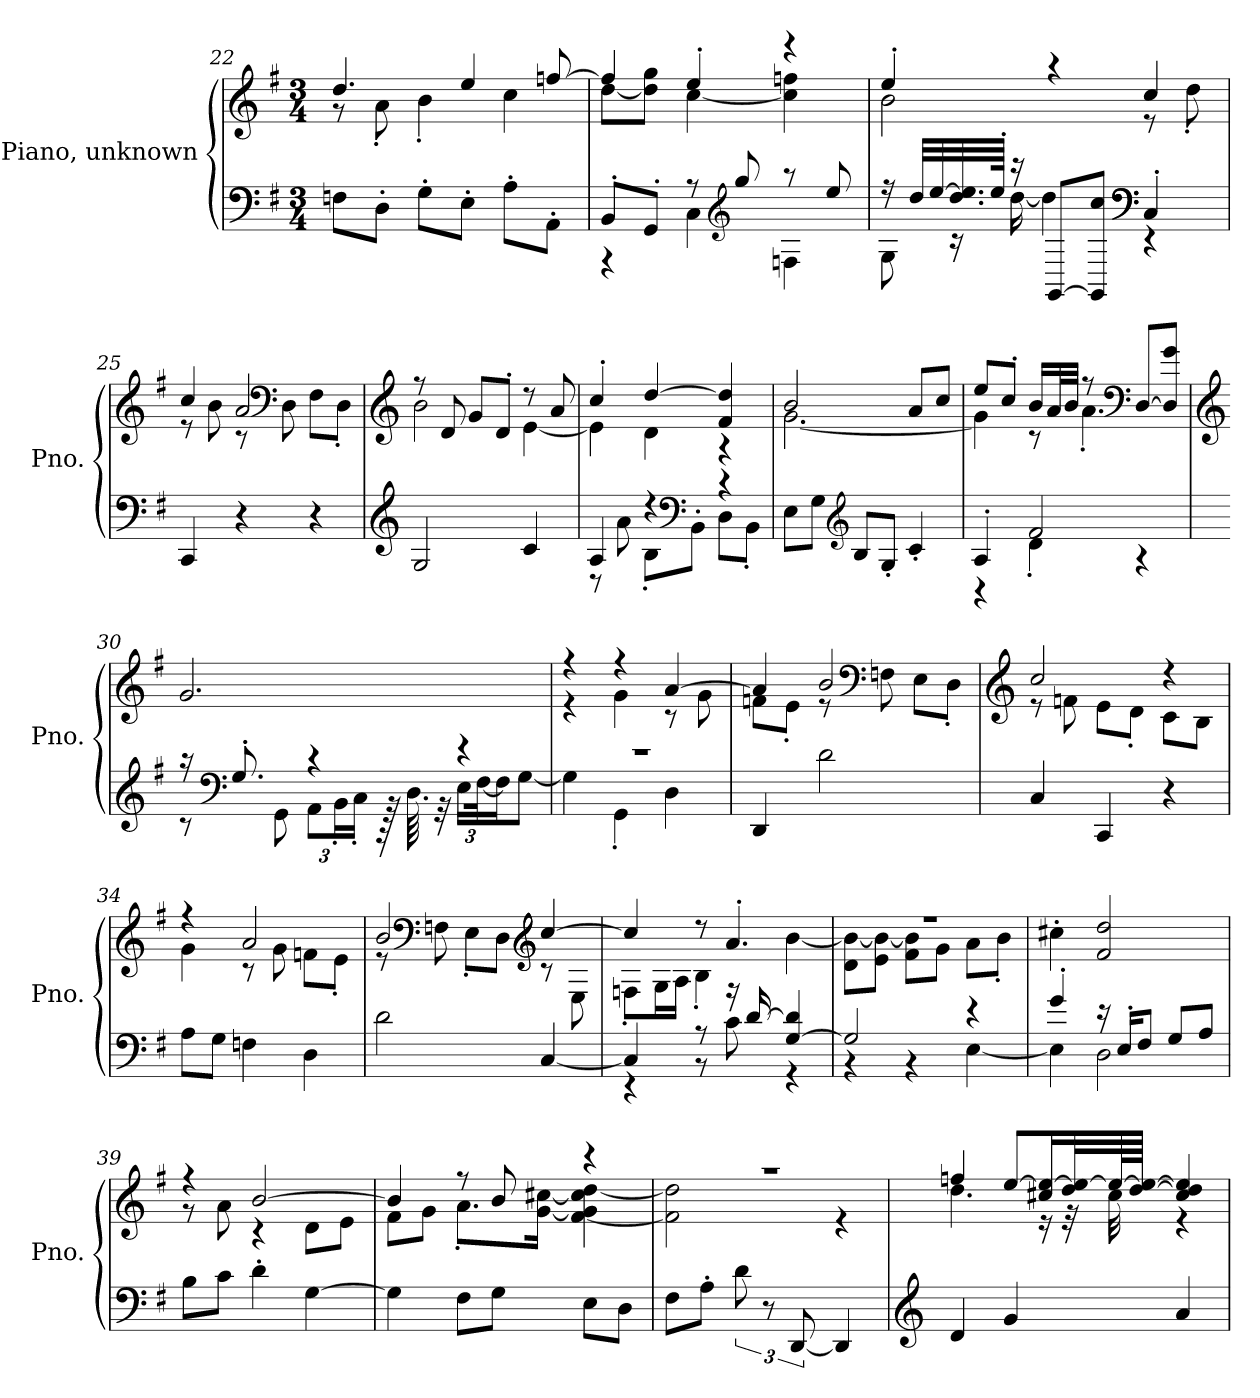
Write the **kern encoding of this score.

**kern	**kern
*part1	*part1
*staff2	*staff1
*I"Piano, unknown	*
*I'Pno.	*
*clefF4	*clefG2
*k[f#]	*k[f#]
*M3/4	*M3/4
=22	=22
*	*^
8Fn\L	4.dd/	8r
8D'\J	.	8a'\
8G'\L	.	4b'\
8E'\J	4ee/	.
8A'\L	.	4cc\
8AA'\J	[8ffn/	.
=23	=23	=23
*^	*	*
8BB'/L	4r	4ff/]	[8dd\L
8GG'/J	.	.	8dd\] 8gg\J
8r	4C\	4ee'/	[4cc\
*clefG2	*	*	*
8gg/	.	.	.
8r	4Fn\	4r	4cc\] 4ffn\
8ee/	.	.	.
!!LO:LB:g=z	!!
=24	=24	=24	=24
16r	8G\	4ee'/	2b\
32dd/LLL	.	.	.
[32ee/	.	.	.
32.dd/ 32.ee/]	16r	.	.
64ee'/JJJk	.	.	.
16r	[16dd\	.	.
[8GG/L	4dd\]	4r	.
8GG/] 8cc/J	.	.	.
*clefF4	*	*	*
4C'/	4r	4cc/	8r
.	.	.	8dd'\
*v	*v	*	*
=25	=25	=25
4CC/	4cc/	8r
.	.	8b\
4r	2a/	8r
*	*clefF4	*
.	.	8D\
4r	.	8F#\L
.	.	8D'\J
=26	=26	=26
*clefG2	*clefG2	*
2G/	8r	2b\
.	8d/	.
.	8g/L	.
.	8d'/J	.
4c/	8r	[4e\
.	8a/	.
=27	=27	=27
*^	*	*
4A/	8r	4cc'/	4e\]
.	8a\	.	.
4r	8B'\L	[4dd/	4d\
*clefF4	*	*	*
.	8BB'\J	.	.
4r	8D\L	4f#/ 4dd/]	4r
.	8BB'\J	.	.
*v	*v	*	*
!!LO:PB:g=z	!!
=28	=28	=28
8E\L	2b/	[2.g\
8G\J	.	.
*clefG2	*	*
8B/L	.	.
8G'/J	.	.
4c'/	8a/L	.
.	8cc/J	.
=29	=29	=29
*^	*	*
4A'/	4r	8ee/L	4g\]
.	.	8cc'/J	.
2f#/	4d'\	16b/LL	8r
.	.	32a/L	.
.	.	32b/JJJ	.
.	.	8r	4.a'\
*	*	*clefF4	*
.	4r	[8D/L	.
.	.	8D/] 8g/J	.
*	*	*v	*v
=30	=30	=30
*	*	*clefG2
16r	8r	2.g/
*clefF4	*	*
8.G'/	.	.
.	8GG\	.
*	*Xbrackettup	*
4r	12AA\L	.
.	24BB'\L	.
.	16C'\JJ	.
.	128r	.
.	64.D\	.
.	32r	.
4r	24E\LL	.
.	[48F#\K	.
.	16F#\J]	.
.	[8G\J	.
=31	=31	=31
*	*	*^
2.r	4G\]	4r	4r
.	4GG'\	4r	4g\
.	4D\	[4a/	8r
.	.	.	8g\
*v	*v	*	*
!!LO:LB:g=z	!!
=32	=32	=32
4DD/	4a/]	8fn\L
.	.	8e'\J
2d\	2b/	8r
*	*clefF4	*
.	.	8Fn\
.	.	8E\L
.	.	8D'\J
=33	=33	=33
*	*clefG2	*
4C/	2cc/	8r
.	.	8fn\
4CC/	.	8e\L
.	.	8d'\J
4r	4r	8c\L
.	.	8B\J
=34	=34	=34
8A\L	4r	4g\
8G\J	.	.
4Fn\	2a/	8r
.	.	8g\
4D\	.	8fn\L
.	.	8e'\J
=35	=35	=35
2d\	2b/	8r
*	*clefF4	*
.	.	8Fn\
.	.	8E'\L
.	.	8D\J
*	*clefG2	*
[4C/	[4cc/	8r
.	.	8E\
!!LO:LB:g=z	!!
=36	=36	=36
*^	*	*
4C/]	4r	4cc/]	8Fn'\L
.	.	.	16G\L
.	.	.	16A\JJ
8r	8r	8r	4B'\
16r	8c\	4.a'/	.
[16d/	.	.	.
[4G/ 4d/]	4r	.	[4b\
=37	=37	=37	=37
2G/]	4r	2.r	8d\ 8b\_L
.	.	.	8e\ 8b\_J
.	4r	.	8f#\ 8b\]L
.	.	.	8g\J
4r	[4E\	.	8a\L
.	.	.	8b'\J
*	*	*v	*v
=38	=38	=38
4g'/	4E\]	4cc#X'\
16r	2D\	2f#/ 2dd/
16E'/KL	.	.
8F#/J	.	.
8G/L	.	.
8A/J	.	.
*v	*v	*
=39	=39
*	*^
8B\L	4r	8r
8c\J	.	8a\
4d'\	[2b/	4r
[4G\	.	8d\L
.	.	8e\J
=40	=40	=40
4G\]	4b/]	8f#\L
.	.	8g\J
8F#\L	8r	8.a'\L
8G\J	8b/	.
.	.	[16g\ [16cc#X\Jk
8E\L	4r	[4f#\ 4g\] 4cc#\] [4dd\
8D\J	.	.
!!LO:LB:g=z	!!
=41	=41	=41
8F#\L	2.r	2f#\] 2dd\]
8A'\J	.	.
*brackettup	*	*
12d\	.	.
12r	.	.
[12DD/	.	.
4DD/]	.	4r
=42	=42	=42
*clefG2	*	*
4d/	4ffn/	4.dd\
4g/	[8ee/L	.
.	16cc#X/ 16ee/_L	16r
.	32dd/ 32ee/_L	32r
.	64ee/L_	32cc#\
.	[64dd/ 64ee/_JJJJ	.
4a/	4cc#/ 4dd/] 4ee/]	4r
*	*v	*v
=	=
*-	*-
